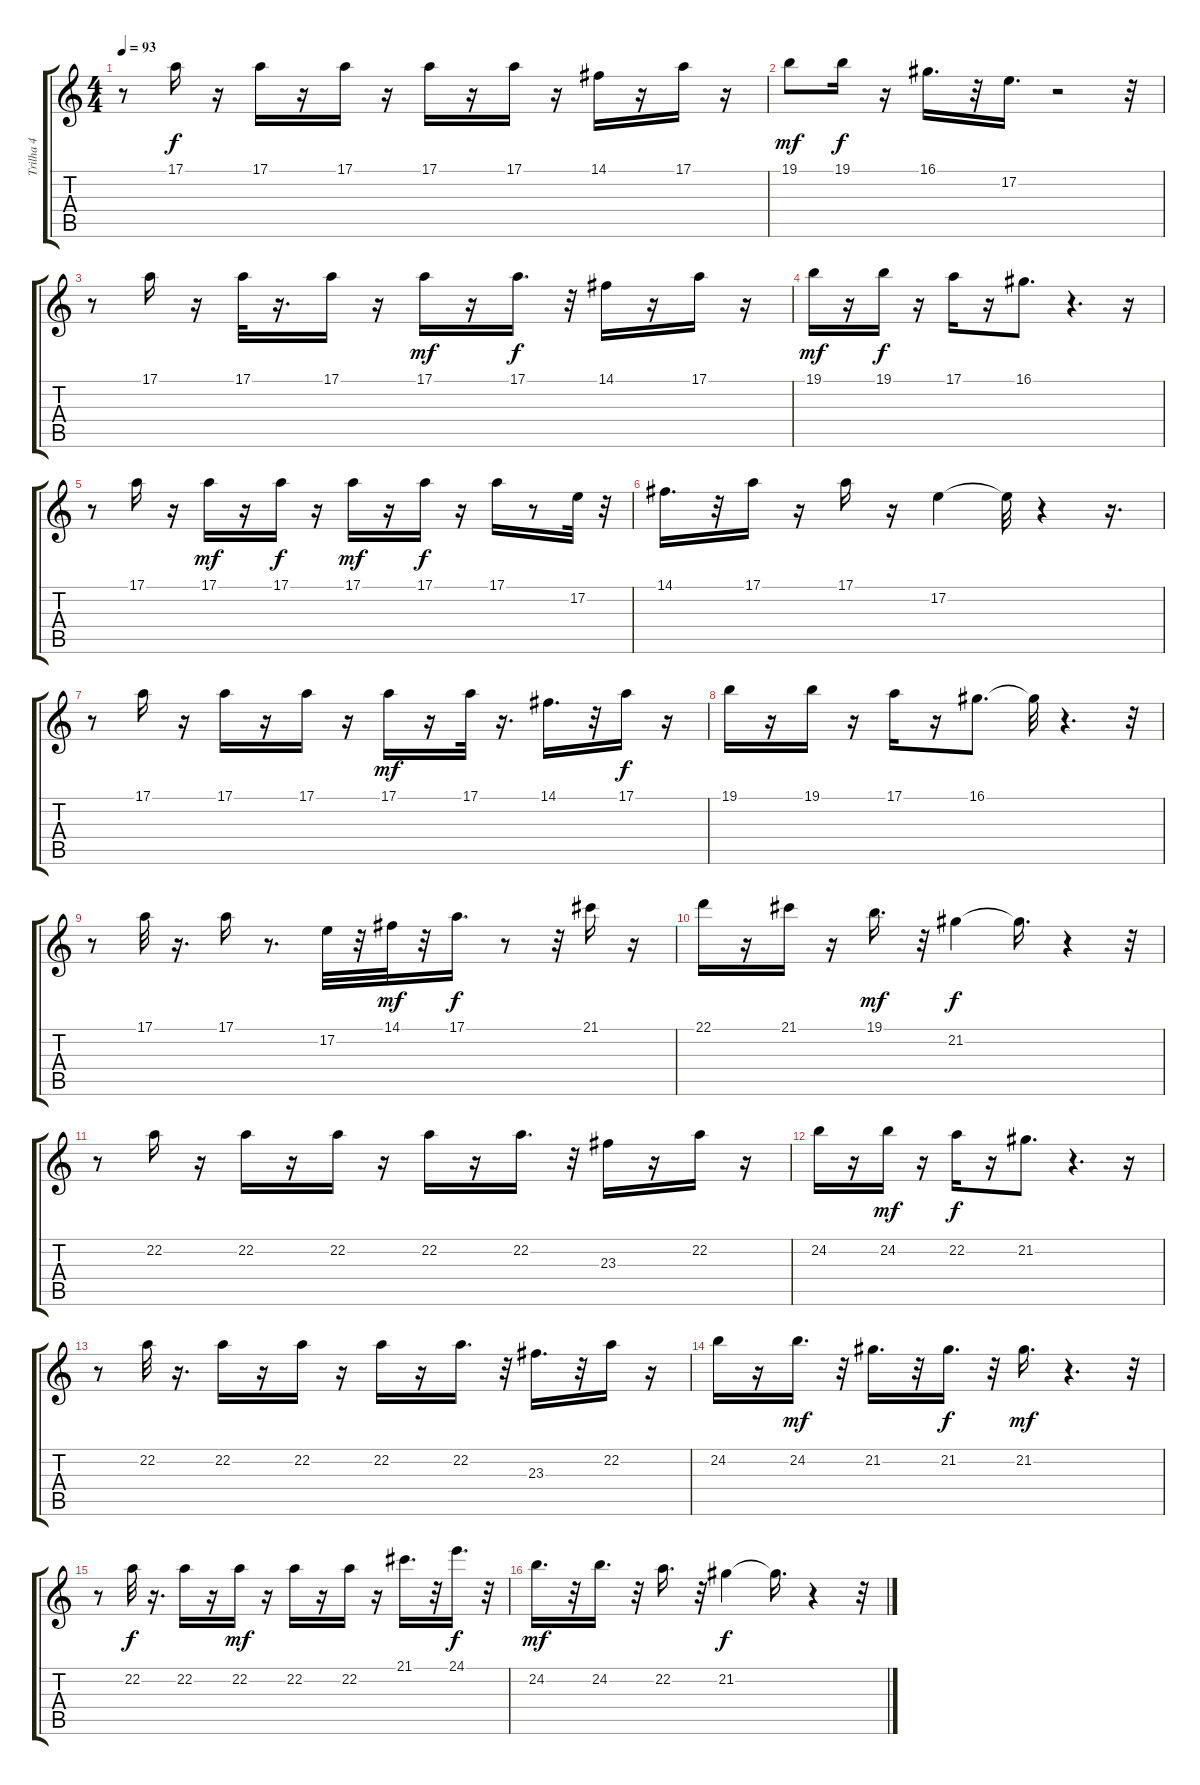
\track ("Trilha 4" "Trilha 4") {instrument altosax}
\staff {score tabs}
\tuning (E4 B3 G3 D3 A2 E2) {hide}
\ts (4 4)
\tempo 93
\clef g2
\ks c
r.8{dy f} 17.1.16 r.16 17.1.16 r.16 17.1.16 r.16 17.1.16 r.16 17.1.16 r.16 14.1.16 r.16 17.1.16 r.16 |
19.1.8{dy mf} 19.1.16{dy f} r.16 16.1.16{d} r.32 17.2.16{d} r.2 r.32 |
r.8 17.1.16 r.16 17.1.32 r.16{d} 17.1.16 r.16 17.1.16{dy mf} r.16 17.1.16{d dy f} r.32 14.1.16 r.16 17.1.16 r.16 |
19.1.16{dy mf} r.16 19.1.16{dy f} r.16 17.1.16 r.16 16.1.8{d} r.4{d} r.16 |
r.8 17.1.16 r.16 17.1.16{dy mf} r.16 17.1.16{dy f} r.16 17.1.16{dy mf} r.16 17.1.16{dy f} r.16 17.1.16 r.8 17.2.32 r.32 |
14.1.16{d} r.32 17.1.16 r.16 17.1.16 r.16 17.2.4 17.2{t}.32 r.4 r.16{d} |
r.8 17.1.16 r.16 17.1.16 r.16 17.1.16 r.16 17.1.16{dy mf} r.16 17.1.32 r.16{d} 14.1.16{d} r.32 17.1.16{dy f} r.16 |
19.1.16 r.16 19.1.16 r.16 17.1.16 r.16 16.1.8{d} 16.1{t}.32 r.4{d} r.32 |
r.8 17.1.32 r.16{d} 17.1.16 r.8{d} 17.2.32 r.32 14.1.32{dy mf} r.32 17.1.16{d dy f} r.8 r.32 21.1.16 r.16 |
22.1.16 r.16 21.1.16 r.16 19.1.16{d dy mf} r.32 21.2.4{dy f} 21.2{t}.16{d} r.4 r.32 |
r.8 22.2.16 r.16 22.2.16 r.16 22.2.16 r.16 22.2.16 r.16 22.2.16{d} r.32 23.3.16 r.16 22.2.16 r.16 |
24.2.16 r.16 24.2.16{dy mf} r.16 22.2.16{dy f} r.16 21.2.8{d} r.4{d} r.16 |
r.8 22.2.32 r.16{d} 22.2.16 r.16 22.2.16 r.16 22.2.16 r.16 22.2.16{d} r.32 23.3.16{d} r.32 22.2.16 r.16 |
24.2.16 r.16 24.2.16{d dy mf} r.32 21.2.16{d} r.32 21.2.16{d dy f} r.32 21.2.16{d dy mf} r.4{d} r.32 |
r.8 22.2.32{dy f} r.16{d} 22.2.16 r.16 22.2.16{dy mf} r.16 22.2.16 r.16 22.2.16 r.16 21.1.16{d} r.32 24.1.16{d dy f} r.32 |
24.2.16{d dy mf} r.32 24.2.16{d} r.32 22.2.16{d} r.32 21.2.4{dy f} 21.2{t}.16{d} r.4 r.32
